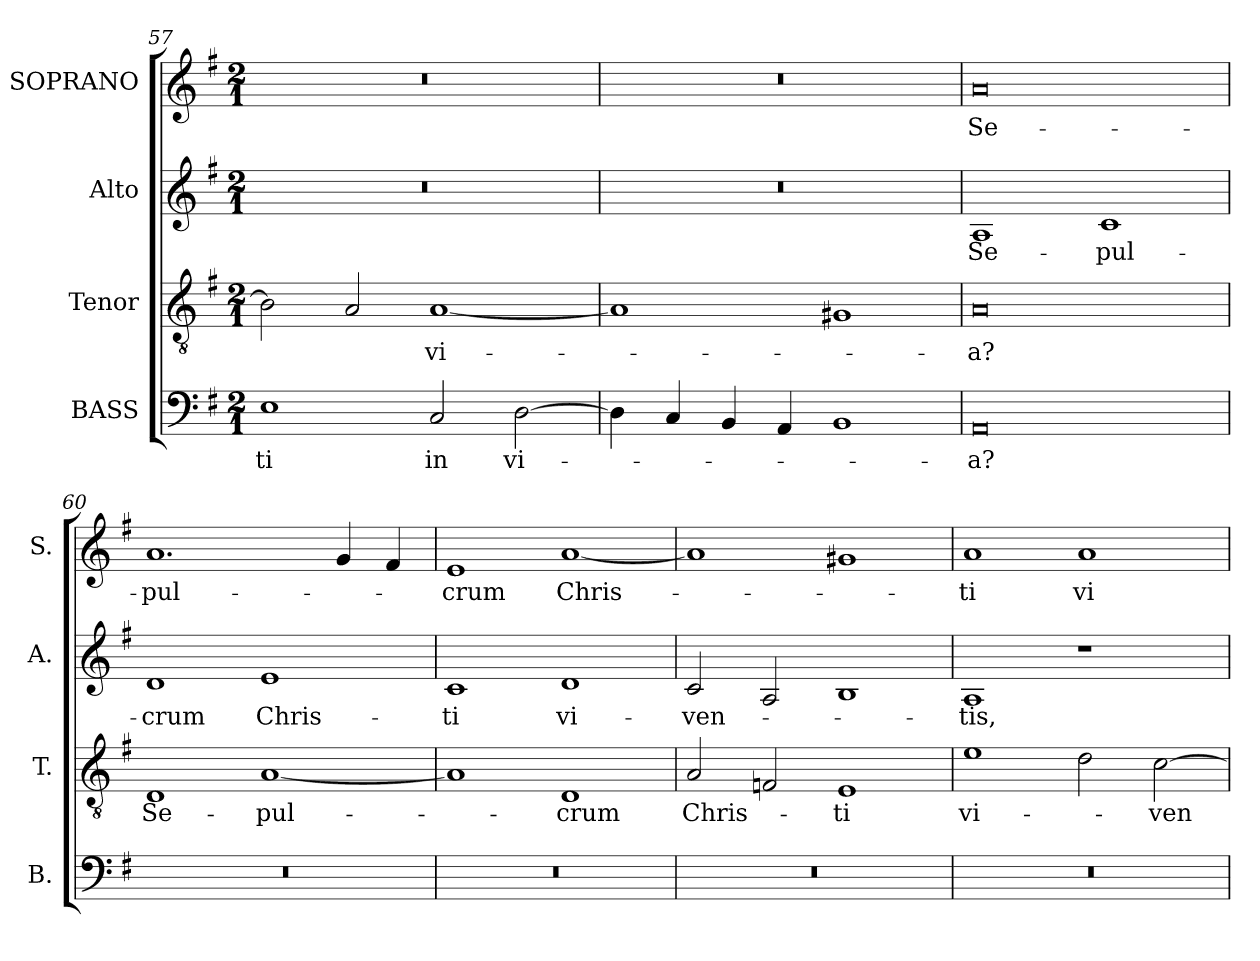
**kern	**text	**kern	**text	**kern	**text	**kern	**text
*part4	*part4	*part3	*part3	*part2	*part2	*part1	*part1
*staff4	*staff4	*staff3	*staff3	*staff2	*staff2	*staff1	*staff1
*I"BASS	*	*I"Tenor	*	*I"Alto	*	*I"SOPRANO	*
*I'B.	*	*I'T.	*	*I'A.	*	*I'S.	*
*clefF4	*	*clefGv2	*	*clefG2	*	*clefG2	*
*	*	*ITrd7c12	*	*	*	*	*
*k[f#]	*	*k[f#]	*	*k[f#]	*	*k[f#]	*
*G:	*	*G:	*	*G:	*	*G:	*
*M2/1	*	*M2/1	*	*M2/1	*	*M2/1	*
=57	=57	=57	=57	=57	=57	=57	=57
!	!LO:LY:b:color=#000000	!	!	!LO:N:vis=1	!	!LO:N:vis=1	!
1Ei	-ti	2BBi\]	.	0r	.	0r	.
.	.	2AAi/	.	.	.	.	.
!	!LO:LY:b:color=#000000	!	!	!	!	!	!
!	!	!	!LO:LY:b:color=#000000	!	!	!	!
2Ci/	in	[1AAi	vi-	.	.	.	.
!	!LO:LY:b:color=#000000	!	!	!	!	!	!
[2Di\	vi-	.	.	.	.	.	.
=58	=58	=58	=58	=58	=58	=58	=58
!	!	!	!	!LO:N:vis=1	!	!LO:N:vis=1	!
4Di\]	.	1AAi]	.	0r	.	0r	.
4Ci/	.	.	.	.	.	.	.
4BBi/	.	.	.	.	.	.	.
4AAi/	.	.	.	.	.	.	.
1BBi	.	1GG#Xi	.	.	.	.	.
=59	=59	=59	=59	=59	=59	=59	=59
!	!LO:LY:b:color=#000000	!	!	!	!	!	!
!	!	!	!LO:LY:b:color=#000000	!	!	!	!
!	!	!	!	!	!LO:LY:b:color=#000000	!	!
!	!	!	!	!	!	!	!LO:LY:b:color=#000000
0AAi	-a?	0AAi	-a?	1Ai	Se-	0ai	Se-
!	!	!	!	!	!LO:LY:b:color=#000000	!	!
.	.	.	.	1ci	-pul-	.	.
=60	=60	=60	=60	=60	=60	=60	=60
!LO:N:vis=1	!	!	!	!	!	!	!
!	!	!	!LO:LY:b:color=#000000	!	!	!	!
!	!	!	!	!	!LO:LY:b:color=#000000	!	!
!	!	!	!	!	!	!	!LO:LY:b:color=#000000
0r	.	1DDi	Se-	1di	-crum	1.ai	-pul-
!	!	!	!LO:LY:b:color=#000000	!	!	!	!
!	!	!	!	!	!LO:LY:b:color=#000000	!	!
.	.	[1AAi	-pul-	1ei	Chris-	.	.
.	.	.	.	.	.	4gi/	.
.	.	.	.	.	.	4f#i/	.
=61	=61	=61	=61	=61	=61	=61	=61
!LO:N:vis=1	!	!	!	!	!	!	!
!	!	!	!	!	!LO:LY:b:color=#000000	!	!
!	!	!	!	!	!	!	!LO:LY:b:color=#000000
0r	.	1AAi]	.	1ci	-ti	1ei	-crum
!	!	!	!LO:LY:b:color=#000000	!	!	!	!
!	!	!	!	!	!LO:LY:b:color=#000000	!	!
!	!	!	!	!	!	!	!LO:LY:b:color=#000000
.	.	1DDi	-crum	1di	vi-	[1ai	Chris-
=62	=62	=62	=62	=62	=62	=62	=62
!LO:N:vis=1	!	!	!	!	!	!	!
!	!	!	!LO:LY:b:color=#000000	!	!	!	!
!	!	!	!	!	!LO:LY:b:color=#000000	!	!
0r	.	2AAi/	Chris-	2ci/	-ven-	1ai]	.
.	.	2FFni/	.	2Ai/	.	.	.
!	!	!	!LO:LY:b:color=#000000	!	!	!	!
.	.	1EEi	-ti	1Bi	.	1g#Xi	.
!!LO:PB:g=z
=63	=63	=63	=63	=63	=63	=63	=63
!LO:N:vis=1	!	!	!	!	!	!	!
!	!	!	!LO:LY:b:color=#000000	!	!	!	!
!	!	!	!	!	!LO:LY:b:color=#000000	!	!
!	!	!	!	!	!	!	!LO:LY:b:color=#000000
0r	.	1Ei	vi-	1Ai	-tis,	1ai	-ti
!	!	!	!	!	!	!	!LO:LY:b:color=#000000
.	.	2Di\	.	1r	.	1ai	vi-
!	!	!	!LO:LY:b:color=#000000	!	!	!	!
.	.	[2Ci\	-ven-	.	.	.	.
=	=	=	=	=	=	=	=
*-	*-	*-	*-	*-	*-	*-	*-
